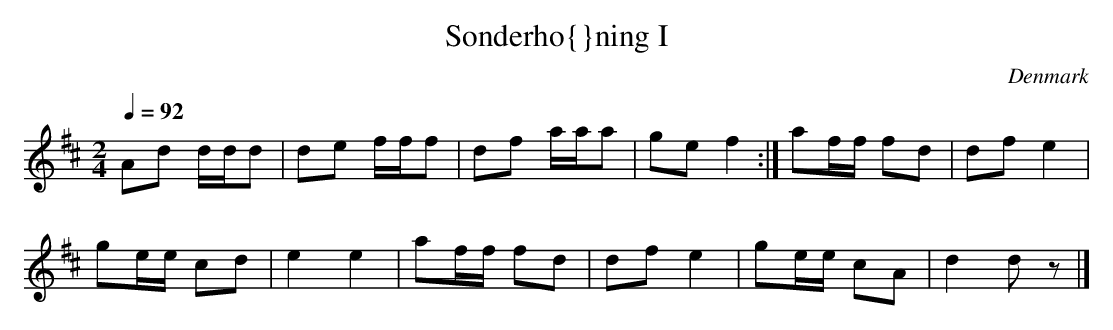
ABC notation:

X:1
T:Sonderh\o{}ning I
Q:1/4=92
M:2/4
L:1/8
O:Denmark
K:D
Ad d/d/d| de f/f/f| df a/a/a| ge f2:|\
af/f/ fd| df e2|
ge/e/ cd| e2 e2| \
af/f/ fd| df e2| ge/e/ cA| d2 dz|]
